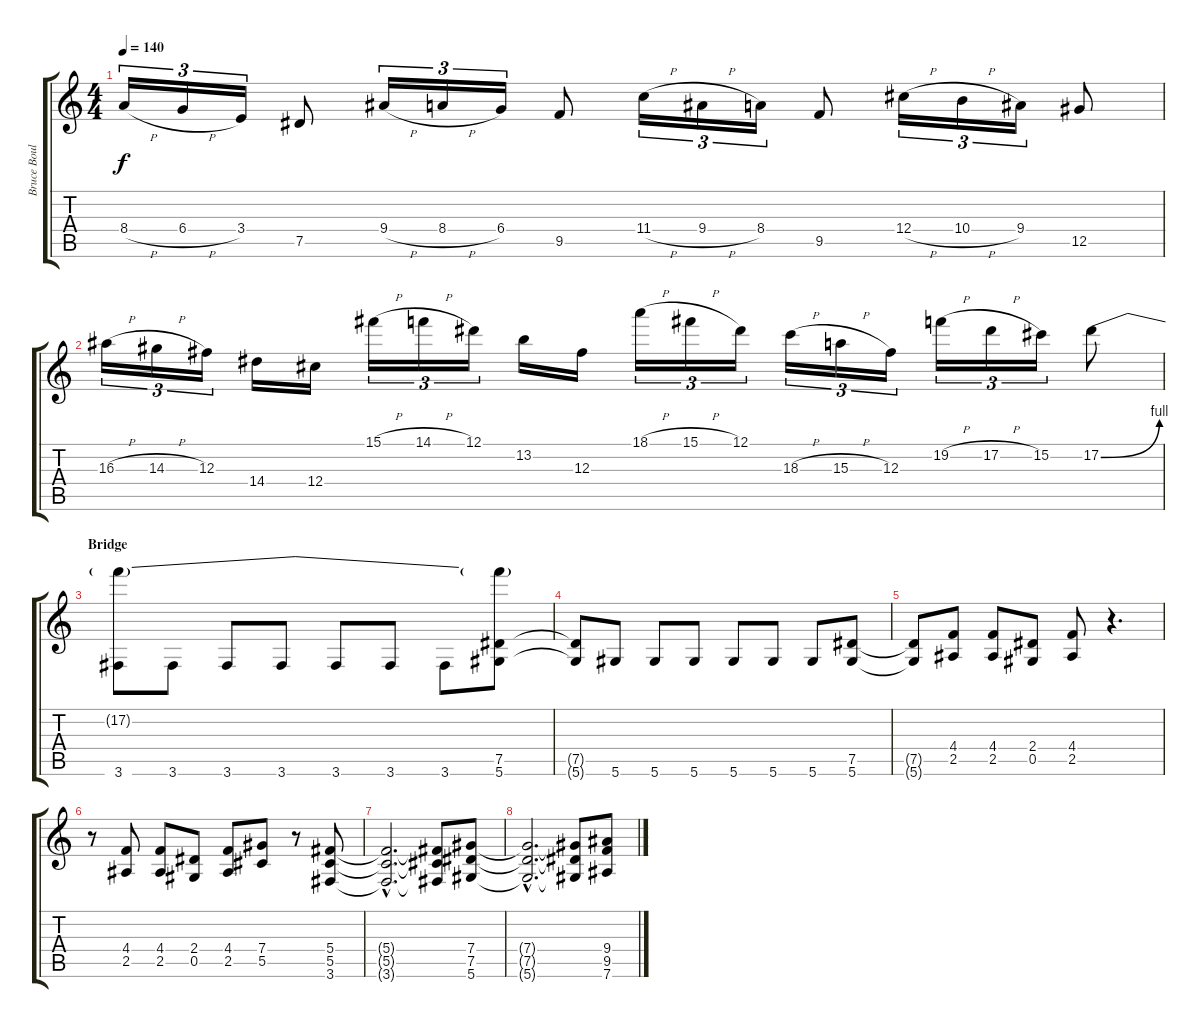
\track ("Bruce Boulliet" "Bruce Boul") {instrument distortionguitar}
\staff {score tabs}
\tuning (Eb4 Bb3 Gb3 Db3 Ab2 Eb2) {hide}
\ts (4 4)
\tempo 140
\clef g2
\ks c
8.4{h}.16{tu (3 2) dy f} 6.4{h}.16{tu (3 2)} 3.4.16{tu (3 2)} 7.5.8 9.4{h}.16{tu (3 2)} 8.4{h}.16{tu (3 2)} 6.4.16{tu (3 2)} 9.5.8 11.4{h}.16{tu (3 2)} 9.4{h}.16{tu (3 2)} 8.4.16{tu (3 2)} 9.5.8 12.4{h}.16{tu (3 2)} 10.4{h}.16{tu (3 2)} 9.4.16{tu (3 2)} 12.5.8 |
16.3{h}.16{tu (3 2)} 14.3{h}.16{tu (3 2)} 12.3.16{tu (3 2)} 14.4.16 12.4.16 15.1{h}.16{tu (3 2)} 14.1{h}.16{tu (3 2)} 12.1.16{tu (3 2)} 13.2.16 12.3.16 18.1{h}.16{tu (3 2)} 15.1{h}.16{tu (3 2)} 12.1.16{tu (3 2)} 18.3{h}.16{tu (3 2)} 15.3{h}.16{tu (3 2)} 12.3.16{tu (3 2)} 19.2{h}.16{tu (3 2)} 17.2{h}.16{tu (3 2)} 15.2.16{tu (3 2)} 17.2{be (bend 0 0 60 4)}.8 |
\section ("" "Bridge")
(17.2{t} 3.6).8 3.6.8 3.6.8 3.6.8 3.6.8 3.6.8 3.6.8 (17.2{t} 7.5 5.6).8 |
(7.5{t} 5.6{t}).8 5.6.8 5.6.8 5.6.8 5.6.8 5.6.8 5.6.8 (7.5 5.6).8 |
(7.5{t} 5.6{t}).8 (4.4 2.5).8 (4.4 2.5).8 (2.4 0.5).8 (4.4 2.5).8 r.4{d} |
r.8 (4.4 2.5).8 (4.4 2.5).8 (2.4 0.5).8 (4.4 2.5).8 (7.4 5.5).8 r.8 (5.4 5.5 3.6).8 |
(5.4{hac t} 5.5{hac t} 3.6{hac t}).2{d} (5.4{t} 5.5{t} 3.6{t}).8 (7.4 7.5 5.6).8 |
(7.4{hac t} 7.5{hac t} 5.6{hac t}).2{d} (7.4{t} 7.5{t} 5.6{t}).8 (9.4 9.5 7.6).8{volume 0}
